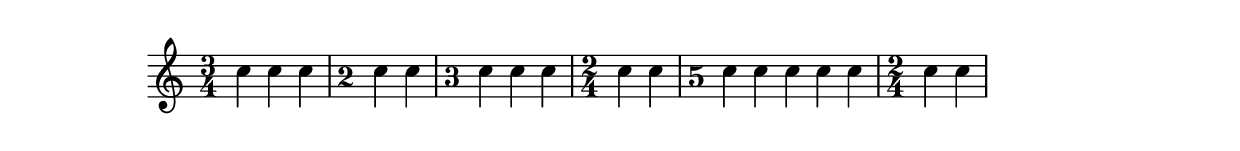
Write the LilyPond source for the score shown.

%% Do not edit this file; it is automatically
%% generated from LSR http://lsr.dsi.unimi.it
%% This file is in the public domain.
\version "2.13.20"

\header {
  lsrtags = "rhythms, tweaks-and-overrides"

  texidoc = "
Sometimes, a time signature should not print the whole fraction (e.g.
7/4), but only the numerator (7 in this case). This can be easily done
by using @code{\\override Staff.TimeSignature #'style = #'single-digit}
to change the style permanently. By using @code{\\revert
Staff.TimeSignature #'style}, this setting can be reversed. To apply
the single-digit style to only one time signature, use the
@code{\\override} command and prefix it with a @code{\\once}.

"
  doctitle = "Time signature printing only the numerator as a number (instead of the fraction)"
} % begin verbatim

\relative c'' {
  \time 3/4
  c4 c c
  % Change the style permanently
  \override Staff.TimeSignature #'style = #'single-digit
  \time 2/4
  c4 c
  \time 3/4
  c4 c c
  % Revert to default style:
  \revert Staff.TimeSignature #'style
  \time 2/4
  c4 c
  % single-digit style only for the next time signature
  \once \override Staff.TimeSignature #'style = #'single-digit
  \time 5/4
  c4 c c c c
  \time 2/4
  c4 c
}

